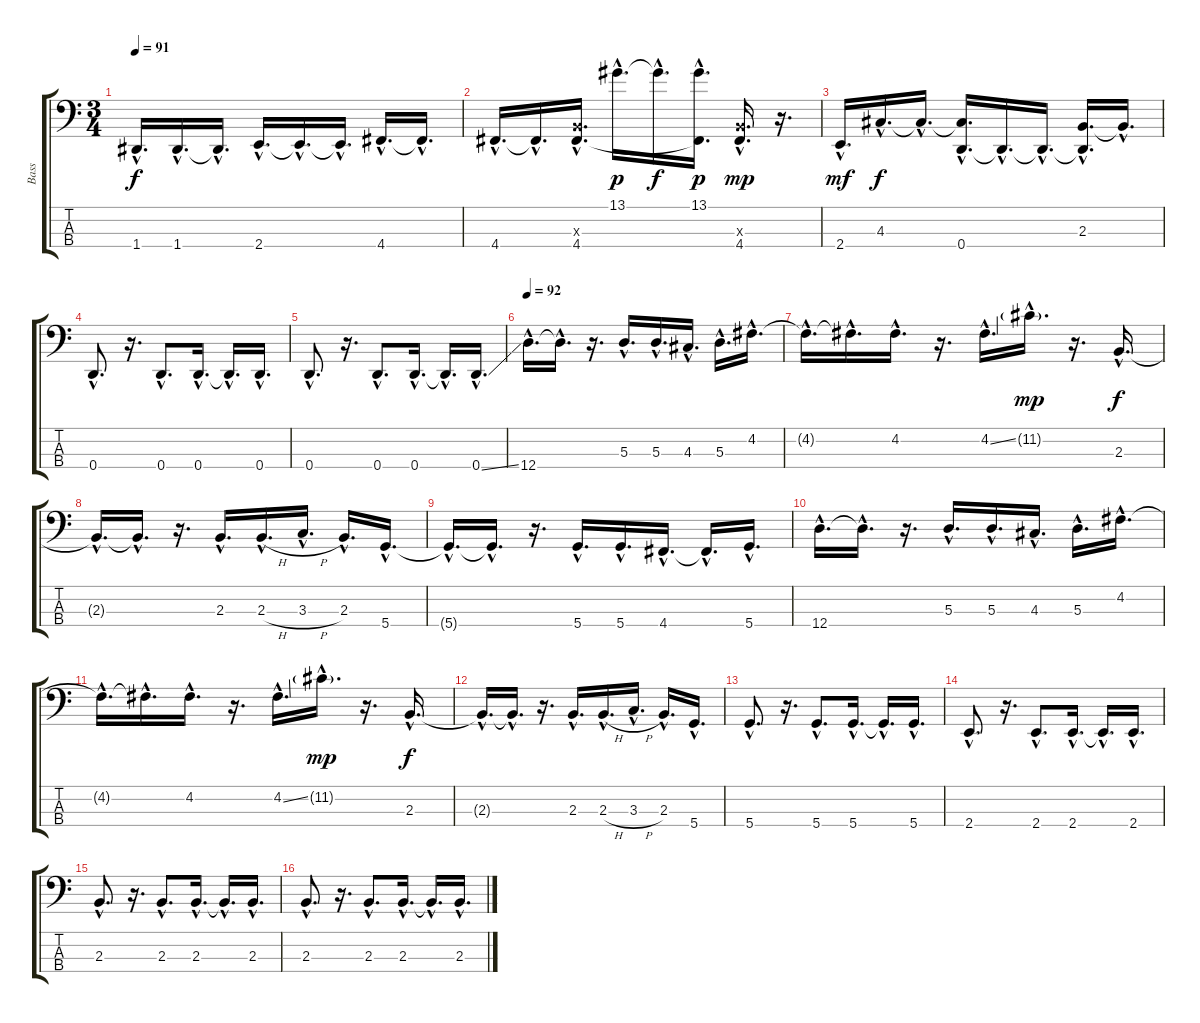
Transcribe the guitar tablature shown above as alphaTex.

\track ("Bass" "Bass") {instrument electricbassfinger}
\staff {score tabs}
\tuning (G2 D2 A1 D1) {hide}
\ts (3 4)
\tempo 91
\clef f4
\ks c
1.4{hac}.16{d dy f} 1.4{hac}.16{d} 1.4{hac t}.16{d} 2.4{hac}.16{d} 2.4{hac t}.16{d} 2.4{hac t}.16{d} 4.4{hac}.16{d} 4.4{hac t}.16{d} |
4.4{hac}.16{d} 4.4{hac t}.16{d} (2.3{hac x} 4.4{hac}).16{d} 13.1{hac}.16{d dy p} 13.1{hac t}.16{d dy f} (13.1{hac} 4.4{hac t}).16{d dy p} (2.3{hac x} 4.4{hac}).16{d dy mp} r.16{d} |
2.4{hac}.16{d dy mf} 4.3{hac}.16{d dy f} 4.3{hac t}.16{d} (4.3{hac t} 0.4{hac}).16{d} 0.4{hac t}.16{d} 0.4{hac t}.16{d} (2.3{hac} 0.4{hac t}).16{d} 2.3{hac t}.16{d} |
0.4{hac}.8{d} r.16{d} 0.4{hac}.8{d} 0.4{hac}.16{d} 0.4{hac t}.16{d} 0.4{hac}.16{d} |
0.4{hac}.8{d} r.16{d} 0.4{hac}.8{d} 0.4{hac}.16{d} 0.4{hac t}.16{d} 0.4{ss hac}.16{d} |
\tempo 92
12.4{hac}.16{d} 12.4{hac t}.16{d} r.16{d} 5.3{hac}.16{d} 5.3{hac}.16{d} 4.3{hac}.16{d} 5.3{hac}.16{d} 4.2{hac}.16{d} |
4.2{hac t}.16{d} 4.2{hac t}.16{d} 4.2{hac}.16{d} r.16{d} 4.2{ss hac}.16{d} 11.2{g hac}.16{d dy mp} r.16{d} 2.3{hac}.16{d dy f} |
2.3{hac t}.16{d} 2.3{hac t}.16{d} r.16{d} 2.3{hac}.16{d} 2.3{h hac}.16{d} 3.3{h hac}.16{d} 2.3{hac}.16{d} 5.4{hac}.16{d} |
5.4{hac t}.16{d} 5.4{hac t}.16{d} r.16{d} 5.4{hac}.16{d} 5.4{hac}.16{d} 4.4{hac}.16{d} 4.4{hac t}.16{d} 5.4{hac}.16{d} |
12.4{hac}.16{d} 12.4{hac t}.16{d} r.16{d} 5.3{hac}.16{d} 5.3{hac}.16{d} 4.3{hac}.16{d} 5.3{hac}.16{d} 4.2{hac}.16{d} |
4.2{hac t}.16{d} 4.2{hac t}.16{d} 4.2{hac}.16{d} r.16{d} 4.2{ss hac}.16{d} 11.2{g hac}.16{d dy mp} r.16{d} 2.3{hac}.16{d dy f} |
2.3{hac t}.16{d} 2.3{hac t}.16{d} r.16{d} 2.3{hac}.16{d} 2.3{h hac}.16{d} 3.3{h hac}.16{d} 2.3{hac}.16{d} 5.4{hac}.16{d} |
5.4{hac}.8{d} r.16{d} 5.4{hac}.8{d} 5.4{hac}.16{d} 5.4{hac t}.16{d} 5.4{hac}.16{d} |
2.4{hac}.8{d} r.16{d} 2.4{hac}.8{d} 2.4{hac}.16{d} 2.4{hac t}.16{d} 2.4{hac}.16{d} |
2.3{hac}.8{d} r.16{d} 2.3{hac}.8{d} 2.3{hac}.16{d} 2.3{hac t}.16{d} 2.3{hac}.16{d} |
2.3{hac}.8{d} r.16{d} 2.3{hac}.8{d} 2.3{hac}.16{d} 2.3{hac t}.16{d} 2.3{hac}.16{d}
